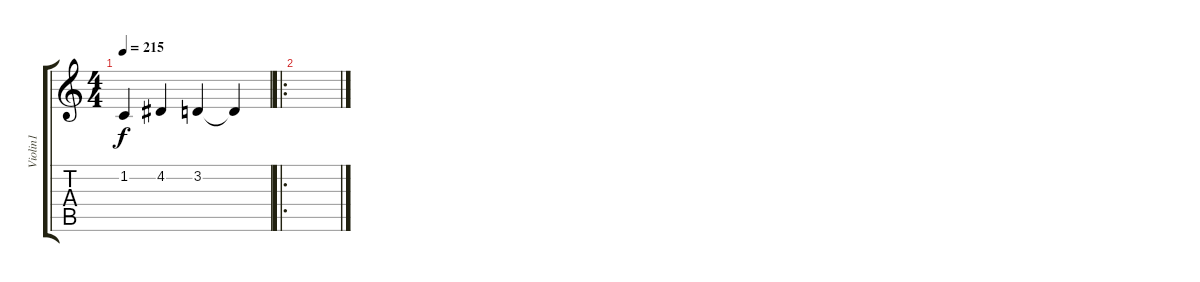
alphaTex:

\track ("Violin1" "Violin1") {instrument violin}
\staff {score tabs}
\tuning (E4 B3 G3 D3 A2 E2) {hide}
\ts (4 4)
\tempo 215
\clef g2
\ks c
1.2{t}.4{dy f} 4.2.4 3.2.4 3.2{t}.4 |
\ro
